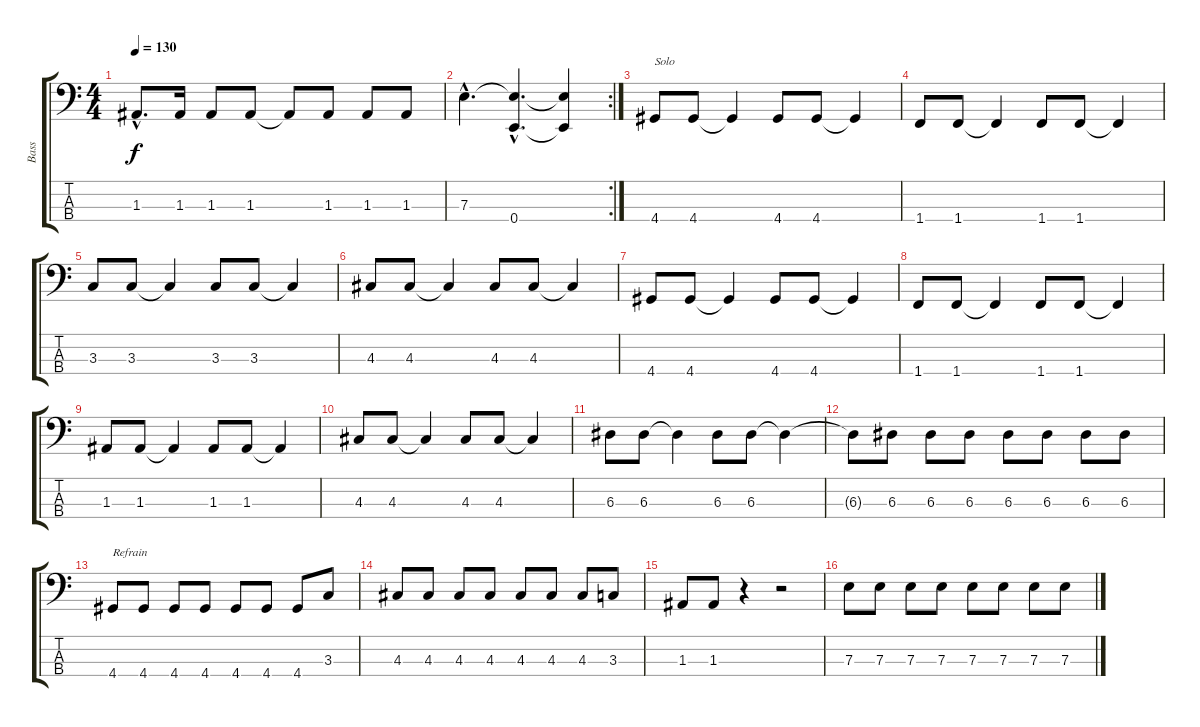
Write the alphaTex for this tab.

\track ("Bass" "Bass") {instrument electricbassfinger}
\staff {score tabs}
\tuning (G2 D2 A1 E1) {hide}
\ts (4 4)
\tempo 130
\clef f4
\ks c
1.3{hac}.8{d dy f} 1.3.16 1.3.8 1.3.8 1.3{t}.8 1.3.8 1.3.8 1.3.8 |
\rc 2
7.3{hac}.4{d} (7.3{hac t} 0.4{hac}).4{d} (7.3{t} 0.4{t}).4 |
4.4.8{txt "Solo"} 4.4.8 4.4{t}.4 4.4.8 4.4.8 4.4{t}.4 |
1.4.8 1.4.8 1.4{t}.4 1.4.8 1.4.8 1.4{t}.4 |
3.3.8 3.3.8 3.3{t}.4 3.3.8 3.3.8 3.3{t}.4 |
4.3.8 4.3.8 4.3{t}.4 4.3.8 4.3.8 4.3{t}.4 |
4.4.8 4.4.8 4.4{t}.4 4.4.8 4.4.8 4.4{t}.4 |
1.4.8 1.4.8 1.4{t}.4 1.4.8 1.4.8 1.4{t}.4 |
1.3.8 1.3.8 1.3{t}.4 1.3.8 1.3.8 1.3{t}.4 |
4.3.8 4.3.8 4.3{t}.4 4.3.8 4.3.8 4.3{t}.4 |
6.3.8 6.3.8 6.3{t}.4 6.3.8 6.3.8 6.3{t}.4 |
6.3{t}.8 6.3.8 6.3.8 6.3.8 6.3.8 6.3.8 6.3.8 6.3.8 |
4.4.8{txt "Refrain"} 4.4.8 4.4.8 4.4.8 4.4.8 4.4.8 4.4.8 3.3.8 |
4.3.8 4.3.8 4.3.8 4.3.8 4.3.8 4.3.8 4.3.8 3.3.8 |
1.3.8 1.3.8 r.4 r.2 |
7.3.8 7.3.8 7.3.8 7.3.8 7.3.8 7.3.8 7.3.8 7.3.8
